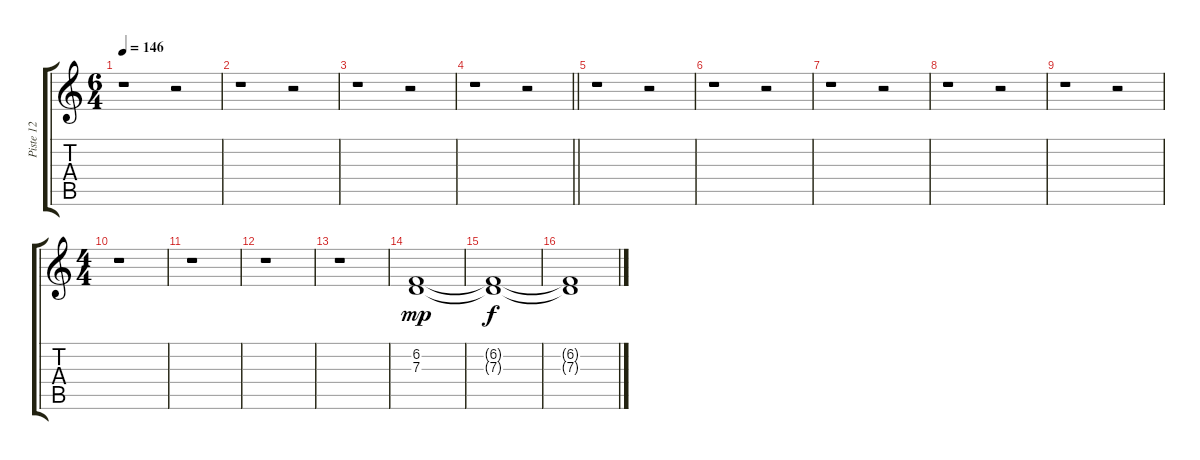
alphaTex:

\track ("Piste 12" "Piste 12") {instrument choiraahs}
\staff {score tabs}
\tuning (E4 B3 G3 D3 A2 D2) {hide}
\ts (6 4)
\tempo 146
\clef g2
\ks c
r.1{dy f} r.2 |
r.1 r.2 |
r.1 r.2 |
\barLineRight lightlight
r.1 r.2 |
\section ("" "")
r.1 r.2 |
r.1 r.2 |
r.1 r.2 |
r.1 r.2 |
r.1 r.2 |
\ts (4 4)
r.1 |
r.1 |
r.1 |
r.1 |
(6.2 7.3).1{dy mp} |
(6.2{t} 7.3{t}).1{dy f} |
(6.2{t} 7.3{t}).1
